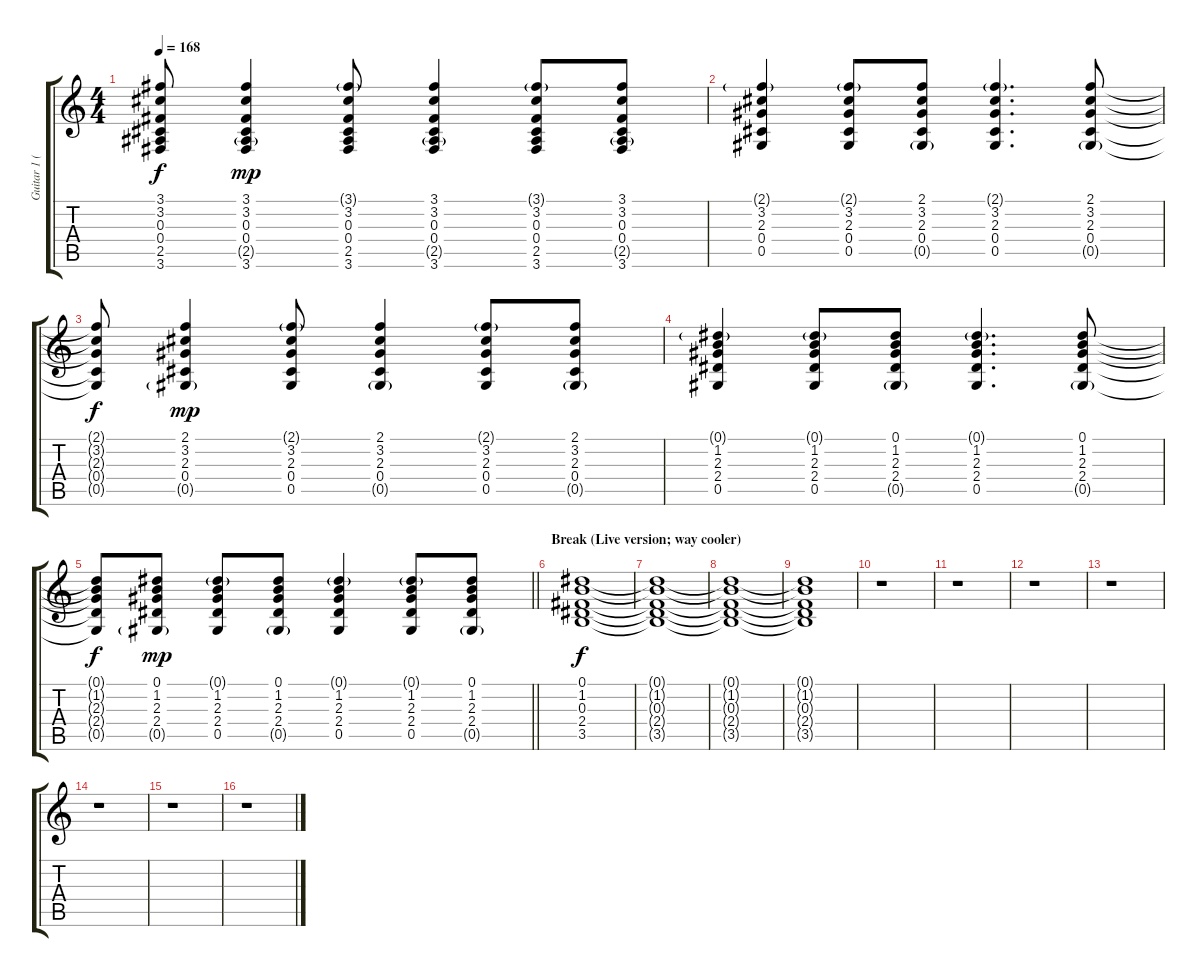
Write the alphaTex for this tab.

\track ("Guitar 1 (Acoustic)" "Guitar 1 (") {instrument acousticguitarsteel}
\staff {score tabs}
\tuning (Eb4 Bb3 Gb3 Db3 Ab2 Eb2) {hide}
\ts (4 4)
\tempo 168
\clef g2
\ks c
(3.1{t} 3.2{t} 0.3{t} 0.4{t} 2.5{t} 3.6{t}).8{dy f} (3.1 3.2 0.3 0.4 2.5{g} 3.6).4{dy mp} (3.1{g} 3.2 0.3 0.4 2.5 3.6).8 (3.1 3.2 0.3 0.4 2.5{g} 3.6).4 (3.1{g} 3.2 0.3 0.4 2.5 3.6).8 (3.1 3.2 0.3 0.4 2.5{g} 3.6).8 |
(2.1{g} 3.2 2.3 0.4 0.5).4 (2.1{g} 3.2 2.3 0.4 0.5).8 (2.1 3.2 2.3 0.4 0.5{g}).8 (2.1{g} 3.2 2.3 0.4 0.5).4{d} (2.1 3.2 2.3 0.4 0.5{g}).8 |
(2.1{t} 3.2{t} 2.3{t} 0.4{t} 0.5{t}).8{dy f} (2.1 3.2 2.3 0.4 0.5{g}).4{dy mp} (2.1{g} 3.2 2.3 0.4 0.5).8 (2.1 3.2 2.3 0.4 0.5{g}).4 (2.1{g} 3.2 2.3 0.4 0.5).8 (2.1 3.2 2.3 0.4 0.5{g}).8 |
(0.1{g} 1.2 2.3 2.4 0.5).4 (0.1{g} 1.2 2.3 2.4 0.5).8 (0.1 1.2 2.3 2.4 0.5{g}).8 (0.1{g} 1.2 2.3 2.4 0.5).4{d} (0.1 1.2 2.3 2.4 0.5{g}).8 |
\barLineRight lightlight
(0.1{t} 1.2{t} 2.3{t} 2.4{t} 0.5{t}).8{dy f} (0.1 1.2 2.3 2.4 0.5{g}).8{dy mp} (0.1{g} 1.2 2.3 2.4 0.5).8 (0.1 1.2 2.3 2.4 0.5{g}).8 (0.1{g} 1.2 2.3 2.4 0.5).4 (0.1{g} 1.2 2.3 2.4 0.5).8 (0.1 1.2 2.3 2.4 0.5{g}).8 |
\section ("" "Break (Live version; way cooler)")
(0.1 1.2 0.3 2.4 3.5).1{dy f} |
(0.1{t} 1.2{t} 0.3{t} 2.4{t} 3.5{t}).1 |
(0.1{t} 1.2{t} 0.3{t} 2.4{t} 3.5{t}).1 |
(0.1{t} 1.2{t} 0.3{t} 2.4{t} 3.5{t}).1 |
r.1 |
r.1 |
r.1 |
r.1 |
r.1 |
r.1 |
r.1
